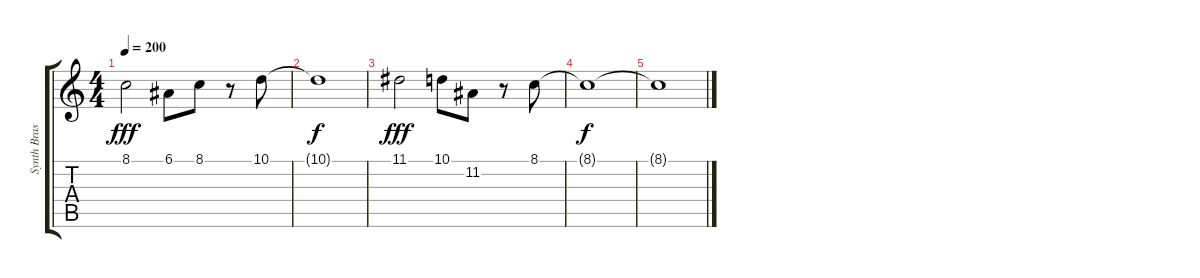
\track ("Synth Brass 2" "Synth Bras") {instrument synthbrass2}
\staff {score tabs}
\tuning (E4 B3 G3 D3 A2 E2) {hide}
\ts (4 4)
\tempo 200
\clef g2
\ks c
8.1.2{dy fff} 6.1.8 8.1.8 r.8 10.1.8 |
10.1{t}.1{dy f} |
11.1.2{dy fff} 10.1.8 11.2.8 r.8 8.1.8 |
8.1{t}.1{dy f} |
8.1{t}.1
